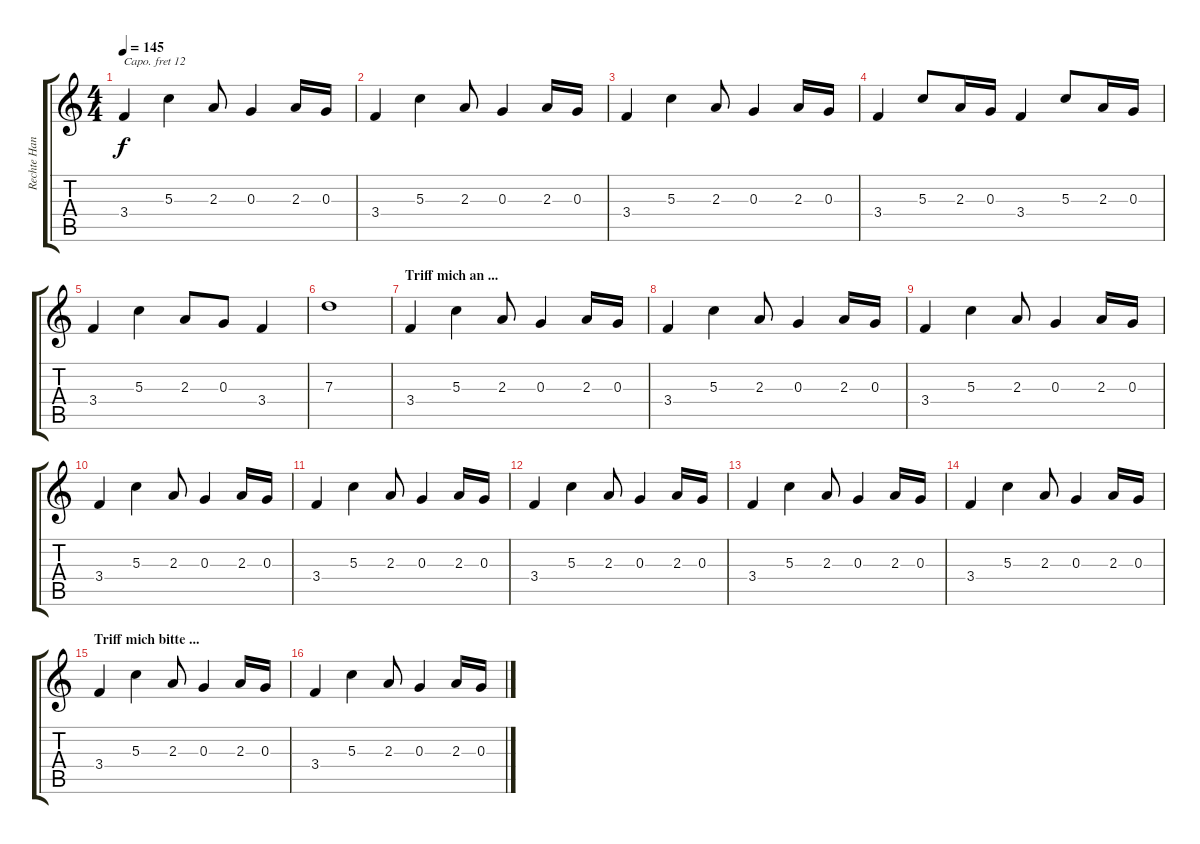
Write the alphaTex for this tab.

\track ("Rechte Hand" "Rechte Han") {instrument electricgrandpiano}
\staff {score tabs}
\capo 12
\tuning (E4 B3 G3 D3 A2 E2) {hide}
\ts (4 4)
\tempo 145
\clef g2
\ks c
3.4.4{dy f} 5.3.4 2.3.8 0.3.4 2.3.16 0.3.16 |
3.4.4 5.3.4 2.3.8 0.3.4 2.3.16 0.3.16 |
3.4.4 5.3.4 2.3.8 0.3.4 2.3.16 0.3.16 |
3.4.4 5.3.8 2.3.16 0.3.16 3.4.4 5.3.8 2.3.16 0.3.16 |
3.4.4 5.3.4 2.3.8 0.3.8 3.4.4 |
7.3.1 |
\section ("" "Triff mich an ...")
3.4.4 5.3.4 2.3.8 0.3.4 2.3.16 0.3.16 |
3.4.4 5.3.4 2.3.8 0.3.4 2.3.16 0.3.16 |
3.4.4 5.3.4 2.3.8 0.3.4 2.3.16 0.3.16 |
3.4.4 5.3.4 2.3.8 0.3.4 2.3.16 0.3.16 |
3.4.4 5.3.4 2.3.8 0.3.4 2.3.16 0.3.16 |
3.4.4 5.3.4 2.3.8 0.3.4 2.3.16 0.3.16 |
3.4.4 5.3.4 2.3.8 0.3.4 2.3.16 0.3.16 |
3.4.4 5.3.4 2.3.8 0.3.4 2.3.16 0.3.16 |
\section ("" "Triff mich bitte ...")
3.4.4 5.3.4 2.3.8 0.3.4 2.3.16 0.3.16 |
3.4.4 5.3.4 2.3.8 0.3.4 2.3.16 0.3.16
